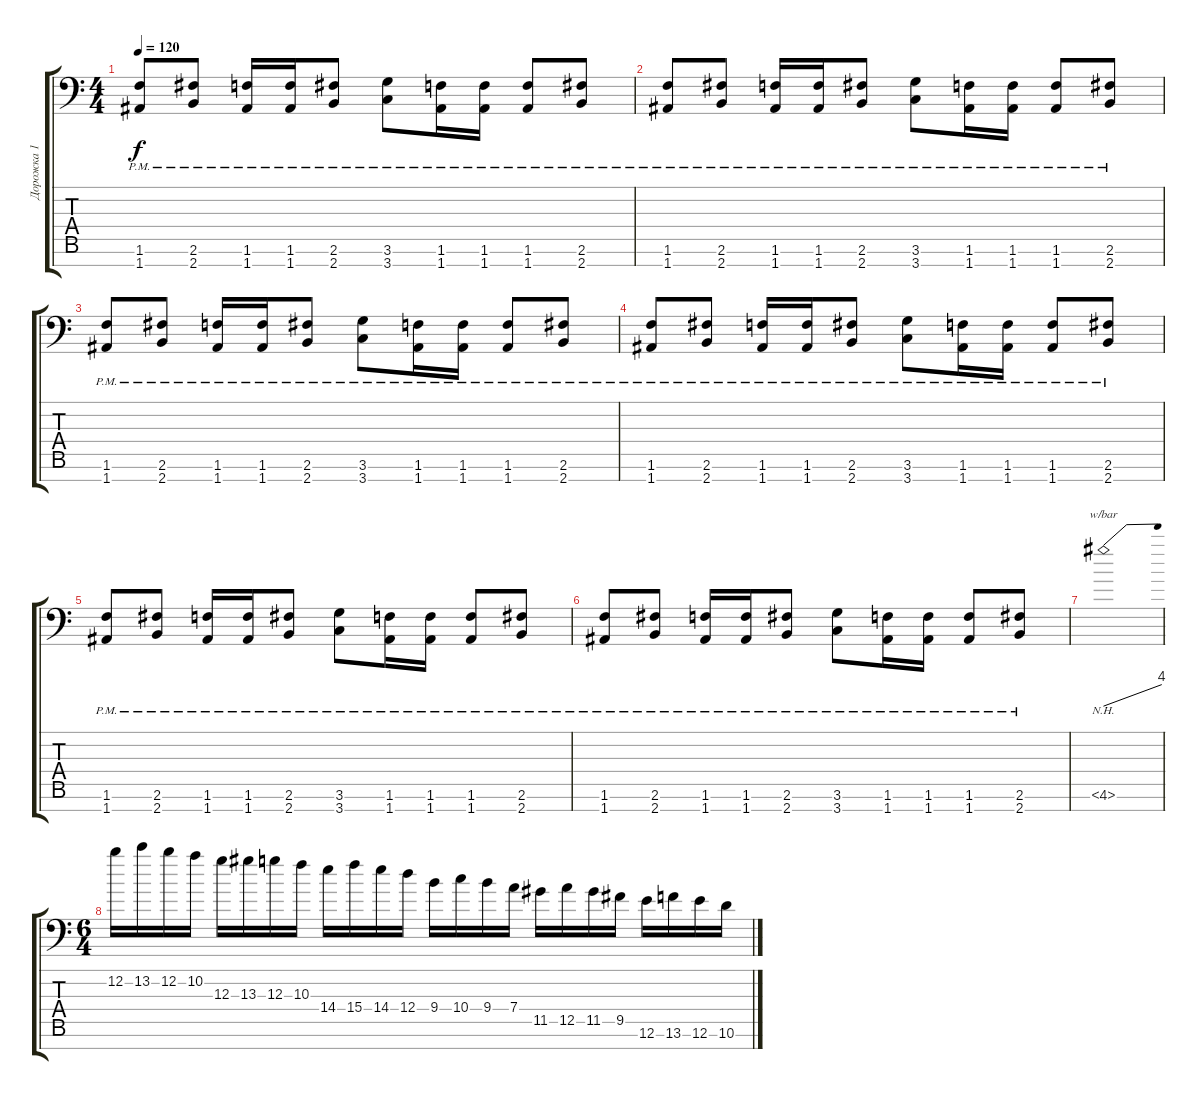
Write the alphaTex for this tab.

\track ("Дорожка 1" "Дорожка 1") {instrument distortionguitar}
\staff {score tabs}
\tuning (E4 B3 G3 D3 A2 E2 A1) {hide}
\ts (4 4)
\tempo 120
\clef f4
\ks c
(1.6{pm} 1.7{pm}).8{dy f} (2.6{pm} 2.7{pm}).8 (1.6{pm} 1.7{pm}).16 (1.6{pm} 1.7{pm}).16 (2.6{pm} 2.7{pm}).8 (3.6{pm} 3.7{pm}).8 (1.6{pm} 1.7{pm}).16 (1.6{pm} 1.7{pm}).16 (1.6{pm} 1.7{pm}).8 (2.6{pm} 2.7{pm}).8 |
(1.6{pm} 1.7{pm}).8 (2.6{pm} 2.7{pm}).8 (1.6{pm} 1.7{pm}).16 (1.6{pm} 1.7{pm}).16 (2.6{pm} 2.7{pm}).8 (3.6{pm} 3.7{pm}).8 (1.6{pm} 1.7{pm}).16 (1.6{pm} 1.7{pm}).16 (1.6{pm} 1.7{pm}).8 (2.6{pm} 2.7{pm}).8 |
(1.6{pm} 1.7{pm}).8 (2.6{pm} 2.7{pm}).8 (1.6{pm} 1.7{pm}).16 (1.6{pm} 1.7{pm}).16 (2.6{pm} 2.7{pm}).8 (3.6{pm} 3.7{pm}).8 (1.6{pm} 1.7{pm}).16 (1.6{pm} 1.7{pm}).16 (1.6{pm} 1.7{pm}).8 (2.6{pm} 2.7{pm}).8 |
(1.6{pm} 1.7{pm}).8 (2.6{pm} 2.7{pm}).8 (1.6{pm} 1.7{pm}).16 (1.6{pm} 1.7{pm}).16 (2.6{pm} 2.7{pm}).8 (3.6{pm} 3.7{pm}).8 (1.6{pm} 1.7{pm}).16 (1.6{pm} 1.7{pm}).16 (1.6{pm} 1.7{pm}).8 (2.6{pm} 2.7{pm}).8 |
(1.6{pm} 1.7{pm}).8 (2.6{pm} 2.7{pm}).8 (1.6{pm} 1.7{pm}).16 (1.6{pm} 1.7{pm}).16 (2.6{pm} 2.7{pm}).8 (3.6{pm} 3.7{pm}).8 (1.6{pm} 1.7{pm}).16 (1.6{pm} 1.7{pm}).16 (1.6{pm} 1.7{pm}).8 (2.6{pm} 2.7{pm}).8 |
(1.6{pm} 1.7{pm}).8 (2.6{pm} 2.7{pm}).8 (1.6{pm} 1.7{pm}).16 (1.6{pm} 1.7{pm}).16 (2.6{pm} 2.7{pm}).8 (3.6{pm} 3.7{pm}).8 (1.6{pm} 1.7{pm}).16 (1.6{pm} 1.7{pm}).16 (1.6{pm} 1.7{pm}).8 (2.6{pm} 2.7{pm}).8 |
4.6{nh}.1{tbe (dive default 0 0 60 16)} |
\ts (6 4)
12.2.16 13.2.16 12.2.16 10.2.16 12.3.16 13.3.16 12.3.16 10.3.16 14.4.16 15.4.16 14.4.16 12.4.16 9.4.16 10.4.16 9.4.16 7.4.16 11.5.16 12.5.16 11.5.16 9.5.16 12.6.16 13.6.16 12.6.16 10.6.16
